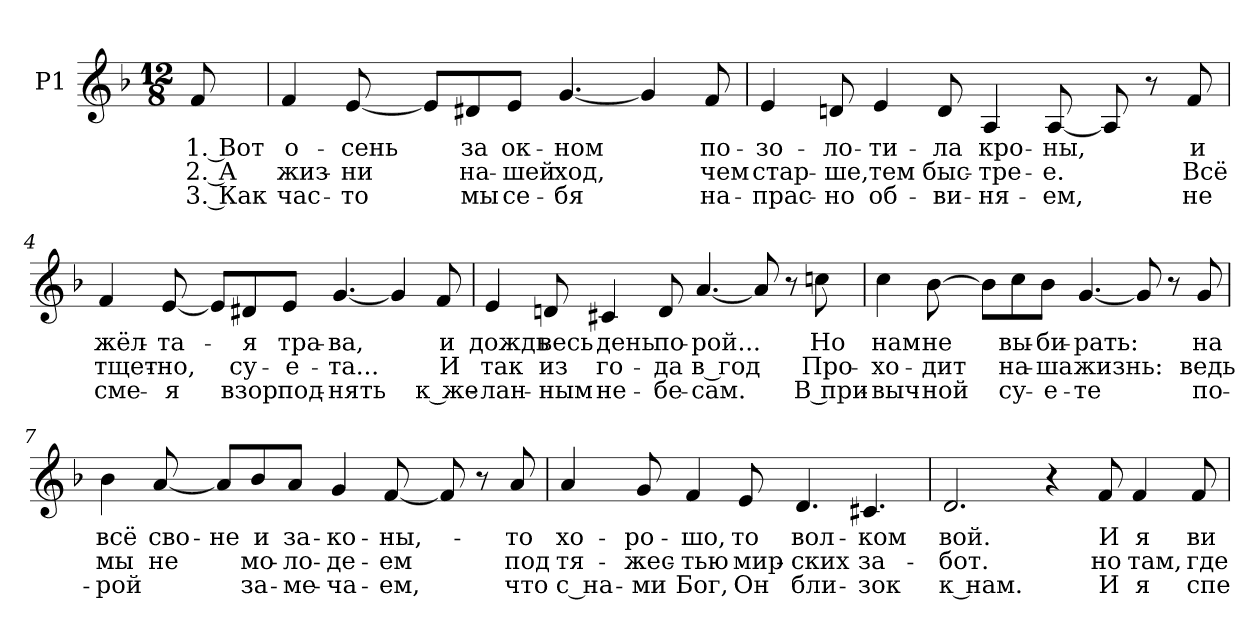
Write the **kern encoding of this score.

**kern	**text	**text	**text
*part1	*part1	*part1	*part1
*staff1	*staff1	*staff1	*staff1
*I"P1	*	*	*
!!LO:PB:g=z
*clefG2	*	*	*
*k[b-]	*	*	*
*d:	*	*	*
*M12/8	*	*	*
*MM100	*	*	*
=1	=1	=1	=1
!	!LO:LY:b:color=#000000	!LO:LY:b:color=#000000	!LO:LY:b:color=#000000
8fi/	1. Вот	2. А	3. Как
=2	=2	=2	=2
!	!LO:LY:b:color=#000000	!LO:LY:b:color=#000000	!LO:LY:b:color=#000000
4fi/	о-	жиз-	час-
!	!LO:LY:b:color=#000000	!LO:LY:b:color=#000000	!LO:LY:b:color=#000000
[<8ei/	-сень	-ни	-то
8ei/L]	.	.	.
!	!LO:LY:b:color=#000000	!LO:LY:b:color=#000000	!LO:LY:b:color=#000000
8d#Xi/	за	на-	мы
!	!LO:LY:b:color=#000000	!LO:LY:b:color=#000000	!LO:LY:b:color=#000000
8ei/J	ок-	-шей	се-
!	!LO:LY:b:color=#000000	!LO:LY:b:color=#000000	!LO:LY:b:color=#000000
[<4.gi/	-ном	ход,	-бя
4gi/]	.	.	.
!	!LO:LY:b:color=#000000	!LO:LY:b:color=#000000	!LO:LY:b:color=#000000
8fi/	по-	чем	на-
=3	=3	=3	=3
!	!LO:LY:b:color=#000000	!LO:LY:b:color=#000000	!LO:LY:b:color=#000000
4ei/	-зо-	стар-	-прас-
!	!LO:LY:b:color=#000000	!LO:LY:b:color=#000000	!LO:LY:b:color=#000000
8dni/	-ло-	-ше,	-но
!	!LO:LY:b:color=#000000	!LO:LY:b:color=#000000	!LO:LY:b:color=#000000
4ei/	-ти-	тем	об-
!	!LO:LY:b:color=#000000	!LO:LY:b:color=#000000	!LO:LY:b:color=#000000
8di/	-ла	быс-	-ви-
!	!LO:LY:b:color=#000000	!LO:LY:b:color=#000000	!LO:LY:b:color=#000000
4Ai/	кро-	-тре-	-ня-
!	!LO:LY:b:color=#000000	!LO:LY:b:color=#000000	!LO:LY:b:color=#000000
[<8Ai/	-ны,	-е.	-ем,
8Ai/]	.	.	.
8r	.	.	.
!	!LO:LY:b:color=#000000	!LO:LY:b:color=#000000	!LO:LY:b:color=#000000
8fi/	и	Всё	не
!!LO:LB:g=z
=4	=4	=4	=4
!	!LO:LY:b:color=#000000	!LO:LY:b:color=#000000	!LO:LY:b:color=#000000
4fi/	жёл-	тщет-	сме-
!	!LO:LY:b:color=#000000	!LO:LY:b:color=#000000	!LO:LY:b:color=#000000
[<8ei/	-та-	-но,	-я
8ei/L]	.	.	.
!	!LO:LY:b:color=#000000	!LO:LY:b:color=#000000	!LO:LY:b:color=#000000
8d#Xi/	-я	су-	взор
!	!LO:LY:b:color=#000000	!LO:LY:b:color=#000000	!LO:LY:b:color=#000000
8ei/J	тра-	-е-	под-
!	!LO:LY:b:color=#000000	!LO:LY:b:color=#000000	!LO:LY:b:color=#000000
[<4.gi/	-ва,	-та...	-нять
4gi/]	.	.	.
!	!LO:LY:b:color=#000000	!LO:LY:b:color=#000000	!LO:LY:b:color=#000000
8fi/	и	И	к же-
=5	=5	=5	=5
!	!LO:LY:b:color=#000000	!LO:LY:b:color=#000000	!LO:LY:b:color=#000000
4ei/	дождь	так	-лан-
!	!LO:LY:b:color=#000000	!LO:LY:b:color=#000000	!LO:LY:b:color=#000000
8dni/	весь	из	-ным
!	!LO:LY:b:color=#000000	!LO:LY:b:color=#000000	!LO:LY:b:color=#000000
4c#Xi/	день	го-	не-
!	!LO:LY:b:color=#000000	!LO:LY:b:color=#000000	!LO:LY:b:color=#000000
8di/	по-	-да	-бе-
!	!LO:LY:b:color=#000000	!LO:LY:b:color=#000000	!LO:LY:b:color=#000000
[<4.ai/	-рой...	в год	-сам.
8ai/]	.	.	.
8r	.	.	.
!	!LO:LY:b:color=#000000	!LO:LY:b:color=#000000	!LO:LY:b:color=#000000
8ccni\	Но	Про-	В при-
!!LO:LB:g=z
=6	=6	=6	=6
!	!LO:LY:b:color=#000000	!LO:LY:b:color=#000000	!LO:LY:b:color=#000000
4cci\	нам	-хо-	-выч-
!	!LO:LY:b:color=#000000	!LO:LY:b:color=#000000	!LO:LY:b:color=#000000
[>8b-i\	не	-дит	-ной
8b-i\L]	.	.	.
!	!LO:LY:b:color=#000000	!LO:LY:b:color=#000000	!LO:LY:b:color=#000000
8cci\	вы-	на-	су-
!	!LO:LY:b:color=#000000	!LO:LY:b:color=#000000	!LO:LY:b:color=#000000
8b-i\J	-би-	-ша	-е-
!	!LO:LY:b:color=#000000	!LO:LY:b:color=#000000	!LO:LY:b:color=#000000
[<4.gi/	-рать:	жизнь:	-те
8gi/]	.	.	.
8r	.	.	.
!	!LO:LY:b:color=#000000	!LO:LY:b:color=#000000	!LO:LY:b:color=#000000
8gi/	на	ведь	по-
=7	=7	=7	=7
!	!LO:LY:b:color=#000000	!LO:LY:b:color=#000000	!LO:LY:b:color=#000000
4b-i\	всё	мы	-рой
!	!LO:LY:b:color=#000000	!LO:LY:b:color=#000000	!
[<8ai/	сво-	не	.
!	!LO:LY:b:color=#000000	!	!
8ai/L]	не	.	.
!	!LO:LY:b:color=#000000	!LO:LY:b:color=#000000	!LO:LY:b:color=#000000
8b-i/	-и	мо-	за-
!	!LO:LY:b:color=#000000	!LO:LY:b:color=#000000	!LO:LY:b:color=#000000
8ai/J	за-	-ло-	-ме-
!	!LO:LY:b:color=#000000	!LO:LY:b:color=#000000	!LO:LY:b:color=#000000
4gi/	-ко-	-де-	-ча-
!	!LO:LY:b:color=#000000	!LO:LY:b:color=#000000	!LO:LY:b:color=#000000
[<8fi/	-ны,-	-ем	-ем,
8fi/]	.	.	.
8r	.	.	.
!	!LO:LY:b:color=#000000	!LO:LY:b:color=#000000	!LO:LY:b:color=#000000
8ai/	-то	под	что
=8	=8	=8	=8
!	!LO:LY:b:color=#000000	!LO:LY:b:color=#000000	!LO:LY:b:color=#000000
4ai/	хо-	тя-	с на-
!	!LO:LY:b:color=#000000	!LO:LY:b:color=#000000	!LO:LY:b:color=#000000
8gi/	-ро-	-жес-	-ми
!	!LO:LY:b:color=#000000	!LO:LY:b:color=#000000	!LO:LY:b:color=#000000
4fi/	-шо,	-тью	Бог,
!	!LO:LY:b:color=#000000	!LO:LY:b:color=#000000	!LO:LY:b:color=#000000
8ei/	то	мир-	Он
!	!LO:LY:b:color=#000000	!LO:LY:b:color=#000000	!LO:LY:b:color=#000000
4.di/	вол-	-ских	бли-
!	!LO:LY:b:color=#000000	!LO:LY:b:color=#000000	!LO:LY:b:color=#000000
4.c#Xi/	-ком	за-	-зок
!!LO:LB:g=z
=9	=9	=9	=9
!	!LO:LY:b:color=#000000	!LO:LY:b:color=#000000	!LO:LY:b:color=#000000
2.di/	вой.	-бот.	к нам.
4r	.	.	.
!	!LO:LY:b:color=#000000	!LO:LY:b:color=#000000	!LO:LY:b:color=#000000
8fi/	И	но	И
!	!LO:LY:b:color=#000000	!LO:LY:b:color=#000000	!LO:LY:b:color=#000000
4fi/	я	там,	я
!	!LO:LY:b:color=#000000	!LO:LY:b:color=#000000	!LO:LY:b:color=#000000
8fi/	ви-	где	спе-
=	=	=	=
*-	*-	*-	*-
